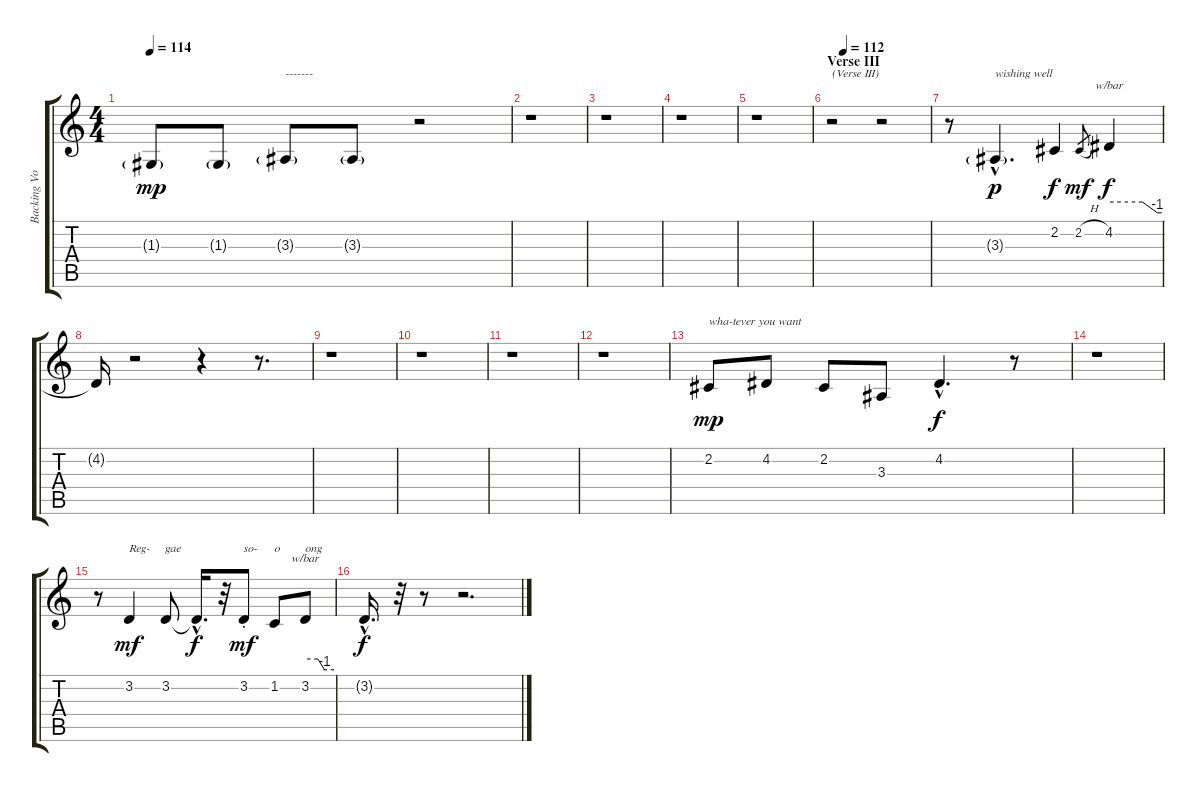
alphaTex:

\track ("Backing Vocals" "Backing Vo") {instrument lead5charang}
\staff {score tabs}
\tuning (E4 B3 G3 D3 A2 E2) {hide}
\ts (4 4)
\tempo 114
\clef g2
\ks c
1.3{g}.8{dy mp} 1.3{g}.8 3.3{g}.8{txt "-------"} 3.3{g}.8 r.2 |
r.1 |
r.1 |
r.1 |
r.1 |
\section ("" "Verse III")
\tempo (112 0.125)
r.2{txt "(Verse III)"} r.2 |
r.8 3.3{g hac}.4{d txt "wishing well" dy p} 2.2.4{dy f} 2.2{h}.8{gr dy mf} 4.2.4{tbe (custom default 0 0 38 0 55 -4 60 -4) dy f} |
4.2{t}.16 r.2 r.4 r.8{d} |
r.1 |
r.1 |
r.1 |
r.1 |
2.2.8{txt "wha-tever you want" dy mp} 4.2.8 2.2.8 3.3.8 4.2{hac}.4{d dy f} r.8 |
r.1 |
r.8 3.2.4{txt "Reg-     gae" dy mf} 3.2.8 3.2{hac t}.16{d dy f} r.32 3.2{st}.8{txt "so-" dy mf} 1.2.8{txt "o"} 3.2.8{tbe (custom default 0 0 26 0 40 -4 60 -4) txt "ong"} |
3.2{hac t}.16{d dy f} r.32 r.8 r.2{d}
